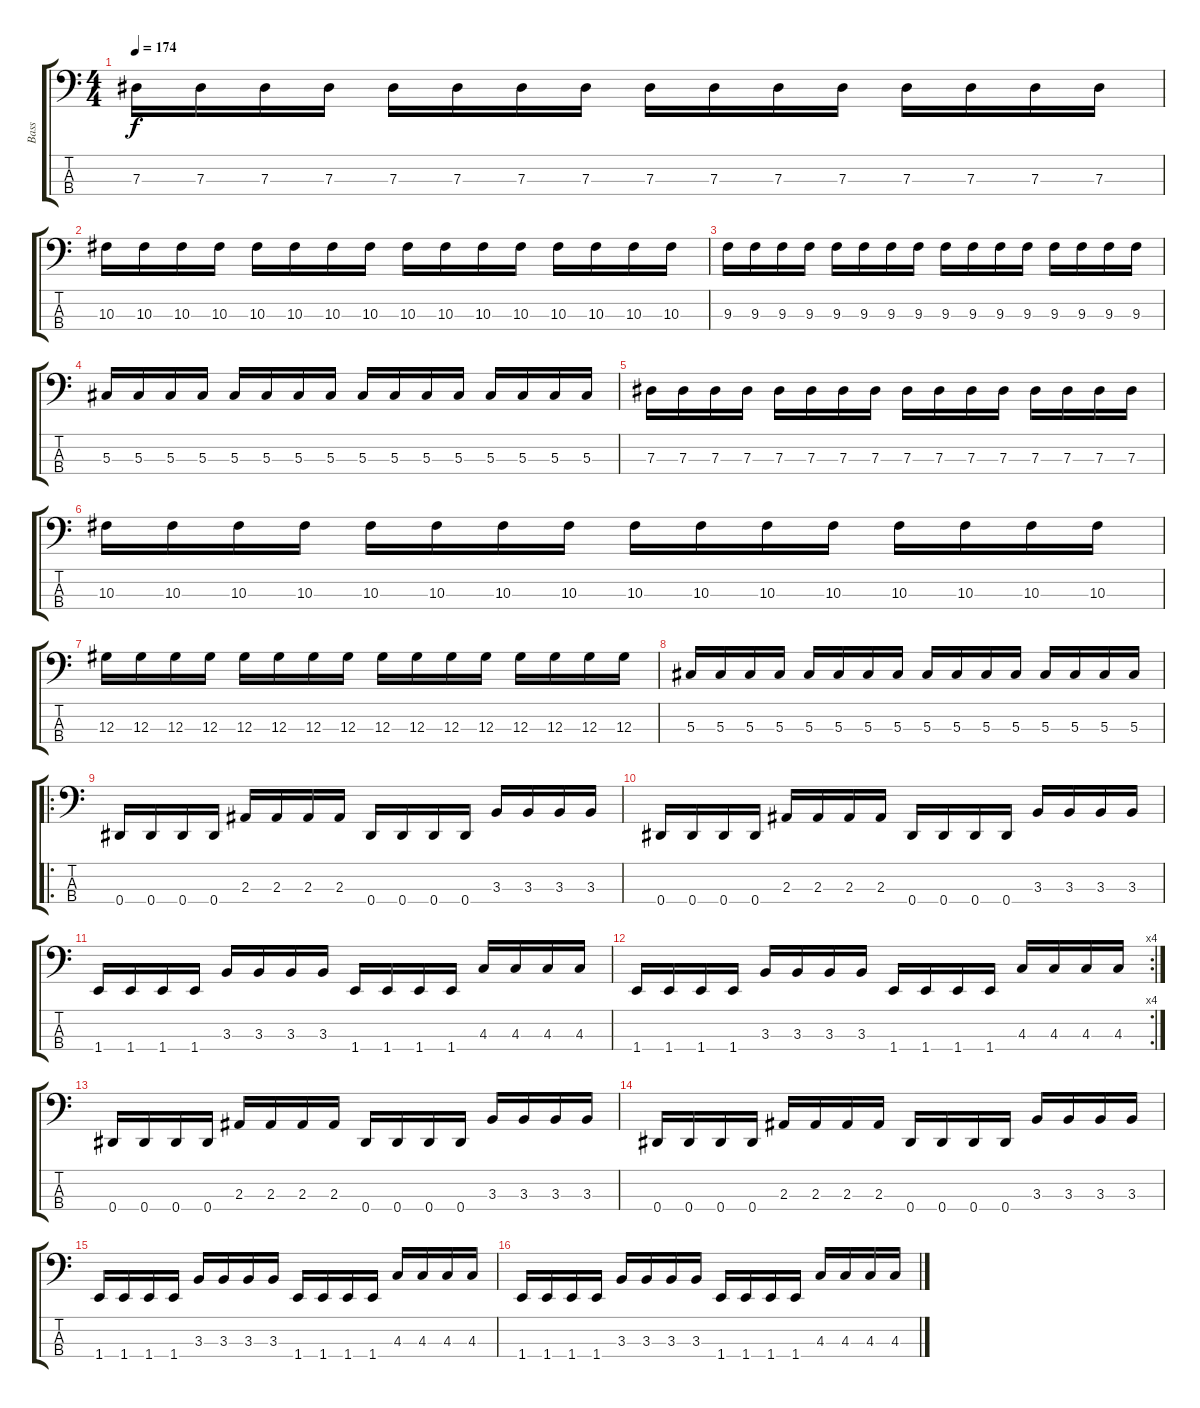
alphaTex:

\track ("Bass" "Bass") {instrument electricbasspick}
\staff {score tabs}
\tuning (Gb2 Db2 Ab1 Eb1) {hide}
\ts (4 4)
\tempo 174
\clef f4
\ks c
7.3.16{dy f} 7.3.16 7.3.16 7.3.16 7.3.16 7.3.16 7.3.16 7.3.16 7.3.16 7.3.16 7.3.16 7.3.16 7.3.16 7.3.16 7.3.16 7.3.16 |
10.3.16 10.3.16 10.3.16 10.3.16 10.3.16 10.3.16 10.3.16 10.3.16 10.3.16 10.3.16 10.3.16 10.3.16 10.3.16 10.3.16 10.3.16 10.3.16 |
9.3.16 9.3.16 9.3.16 9.3.16 9.3.16 9.3.16 9.3.16 9.3.16 9.3.16 9.3.16 9.3.16 9.3.16 9.3.16 9.3.16 9.3.16 9.3.16 |
5.3.16 5.3.16 5.3.16 5.3.16 5.3.16 5.3.16 5.3.16 5.3.16 5.3.16 5.3.16 5.3.16 5.3.16 5.3.16 5.3.16 5.3.16 5.3.16 |
7.3.16 7.3.16 7.3.16 7.3.16 7.3.16 7.3.16 7.3.16 7.3.16 7.3.16 7.3.16 7.3.16 7.3.16 7.3.16 7.3.16 7.3.16 7.3.16 |
10.3.16 10.3.16 10.3.16 10.3.16 10.3.16 10.3.16 10.3.16 10.3.16 10.3.16 10.3.16 10.3.16 10.3.16 10.3.16 10.3.16 10.3.16 10.3.16 |
12.3.16 12.3.16 12.3.16 12.3.16 12.3.16 12.3.16 12.3.16 12.3.16 12.3.16 12.3.16 12.3.16 12.3.16 12.3.16 12.3.16 12.3.16 12.3.16 |
5.3.16 5.3.16 5.3.16 5.3.16 5.3.16 5.3.16 5.3.16 5.3.16 5.3.16 5.3.16 5.3.16 5.3.16 5.3.16 5.3.16 5.3.16 5.3.16 |
\ro
0.4.16 0.4.16 0.4.16 0.4.16 2.3.16 2.3.16 2.3.16 2.3.16 0.4.16 0.4.16 0.4.16 0.4.16 3.3.16 3.3.16 3.3.16 3.3.16 |
0.4.16 0.4.16 0.4.16 0.4.16 2.3.16 2.3.16 2.3.16 2.3.16 0.4.16 0.4.16 0.4.16 0.4.16 3.3.16 3.3.16 3.3.16 3.3.16 |
1.4.16 1.4.16 1.4.16 1.4.16 3.3.16 3.3.16 3.3.16 3.3.16 1.4.16 1.4.16 1.4.16 1.4.16 4.3.16 4.3.16 4.3.16 4.3.16 |
\rc 4
1.4.16 1.4.16 1.4.16 1.4.16 3.3.16 3.3.16 3.3.16 3.3.16 1.4.16 1.4.16 1.4.16 1.4.16 4.3.16 4.3.16 4.3.16 4.3.16 |
0.4.16 0.4.16 0.4.16 0.4.16 2.3.16 2.3.16 2.3.16 2.3.16 0.4.16 0.4.16 0.4.16 0.4.16 3.3.16 3.3.16 3.3.16 3.3.16 |
0.4.16 0.4.16 0.4.16 0.4.16 2.3.16 2.3.16 2.3.16 2.3.16 0.4.16 0.4.16 0.4.16 0.4.16 3.3.16 3.3.16 3.3.16 3.3.16 |
1.4.16 1.4.16 1.4.16 1.4.16 3.3.16 3.3.16 3.3.16 3.3.16 1.4.16 1.4.16 1.4.16 1.4.16 4.3.16 4.3.16 4.3.16 4.3.16 |
1.4.16 1.4.16 1.4.16 1.4.16 3.3.16 3.3.16 3.3.16 3.3.16 1.4.16 1.4.16 1.4.16 1.4.16 4.3.16 4.3.16 4.3.16 4.3.16
